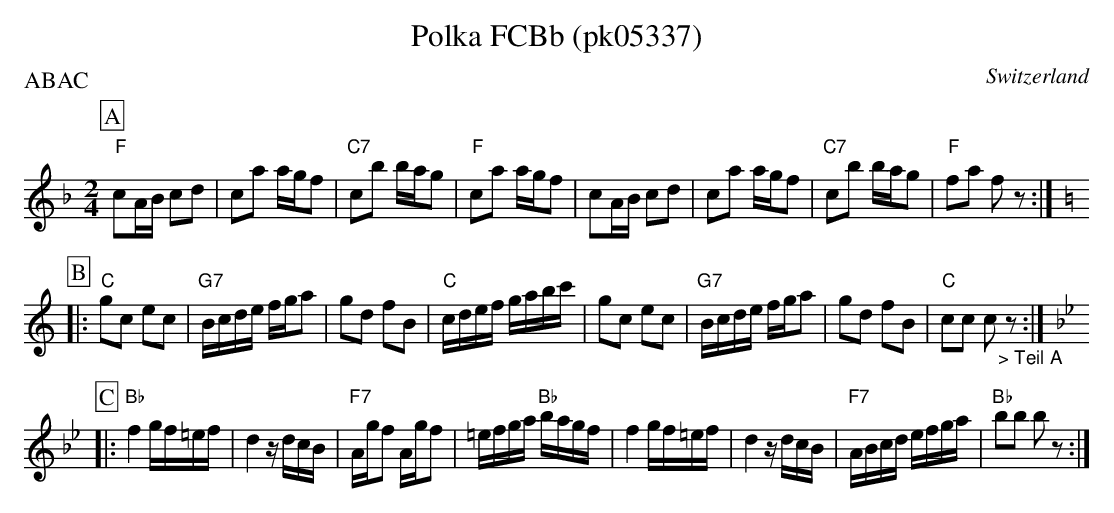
X:1
T: Polka FCBb (pk05337)
O:Switzerland
M:2/4
L:1/16
P:ABAC
K:F major
[P:A] "F"c2AB c2d2 | c2a2 agf2 | "C7"c2b2 bag2 | "F"c2a2 agf2 | c2AB c2d2 | c2a2 agf2 | "C7"c2b2 bag2 | "F"f2a2 f2z2 :| [K:C]
[P:B] |: "C"g2c2 e2c2 | "G7"Bcde fga2 | g2d2 f2B2 | "C"cdef gabc' | g2c2 e2c2 | "G7"Bcde fga2 | g2d2 f2B2 | "C"c2c2 c2"_> Teil A"z2 :| [K:Bb]
[P:C] |: "Bb"f4 gf=ef | d4 zdcB | "F7"Agf2 Agf2 | =efga "Bb"bagf | f4gf=ef | d4 zdcB | "F7"ABcd efga | "Bb"b2b2 b2z2 :|
